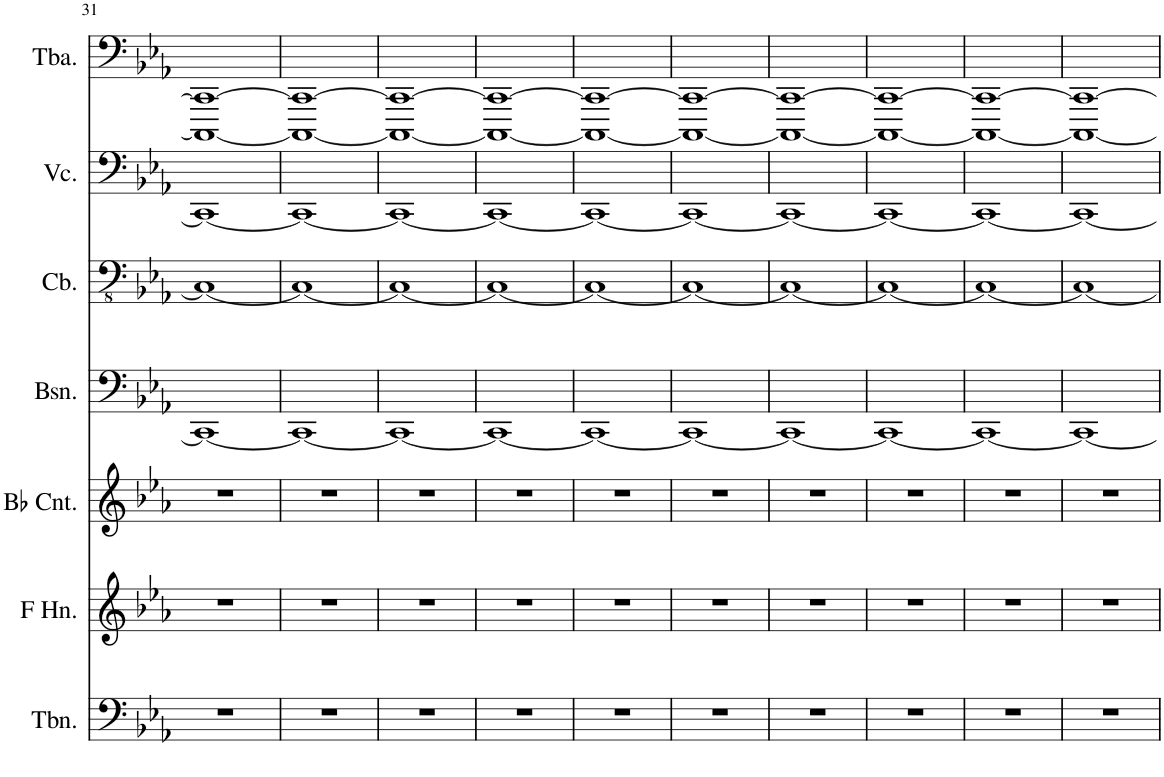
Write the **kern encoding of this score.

**kern	**kern	**kern	**kern	**kern	**kern	**kern
*part7	*part6	*part5	*part4	*part3	*part2	*part1
*staff7	*staff6	*staff5	*staff4	*staff3	*staff2	*staff1
*I"Trombone	*I"Horn in F	*I"Bb Cornet	*I"Bassoon	*I"Contrabass	*I"Violoncello	*I"Tuba
*I'Tbn.	*	*I'Bb Cnt.	*I'Bsn.	*I'Cb.	*I'Vc.	*I'Tba.
!!LO:PB:g=z
*clefF4	*clefG2	*clefG2	*clefF4	*clefFv4	*clefF4	*clefF4
*	*ITrd4c7	*ITrd1c2	*	*ITrd7c12	*	*
*k[b-e-a-]	*k[b-e-a-]	*k[b-e-a-]	*k[b-e-a-]	*k[b-e-a-]	*k[b-e-a-]	*k[b-e-a-]
*M4/4	*M4/4	*M4/4	*M4/4	*M4/4	*M4/4	*M4/4
=31	=31	=31	=31	=31	=31	=31
1r	1r	1r	1CC_	1CC_	1CC_	1CCC_ 1CC_
=32	=32	=32	=32	=32	=32	=32
1r	1r	1r	1CC_	1CC_	1CC_	1CCC_ 1CC_
=33	=33	=33	=33	=33	=33	=33
1r	1r	1r	1CC_	1CC_	1CC_	1CCC_ 1CC_
=34	=34	=34	=34	=34	=34	=34
1r	1r	1r	1CC_	1CC_	1CC_	1CCC_ 1CC_
=35	=35	=35	=35	=35	=35	=35
1r	1r	1r	1CC_	1CC_	1CC_	1CCC_ 1CC_
=36	=36	=36	=36	=36	=36	=36
1r	1r	1r	1CC_	1CC_	1CC_	1CCC_ 1CC_
=37	=37	=37	=37	=37	=37	=37
1r	1r	1r	1CC_	1CC_	1CC_	1CCC_ 1CC_
=38	=38	=38	=38	=38	=38	=38
1r	1r	1r	1CC_	1CC_	1CC_	1CCC_ 1CC_
=39	=39	=39	=39	=39	=39	=39
1r	1r	1r	1CC_	1CC_	1CC_	1CCC_ 1CC_
=40	=40	=40	=40	=40	=40	=40
1r	1r	1r	1CC_	1CC_	1CC_	1CCC_ 1CC_
=	=	=	=	=	=	=
*-	*-	*-	*-	*-	*-	*-
